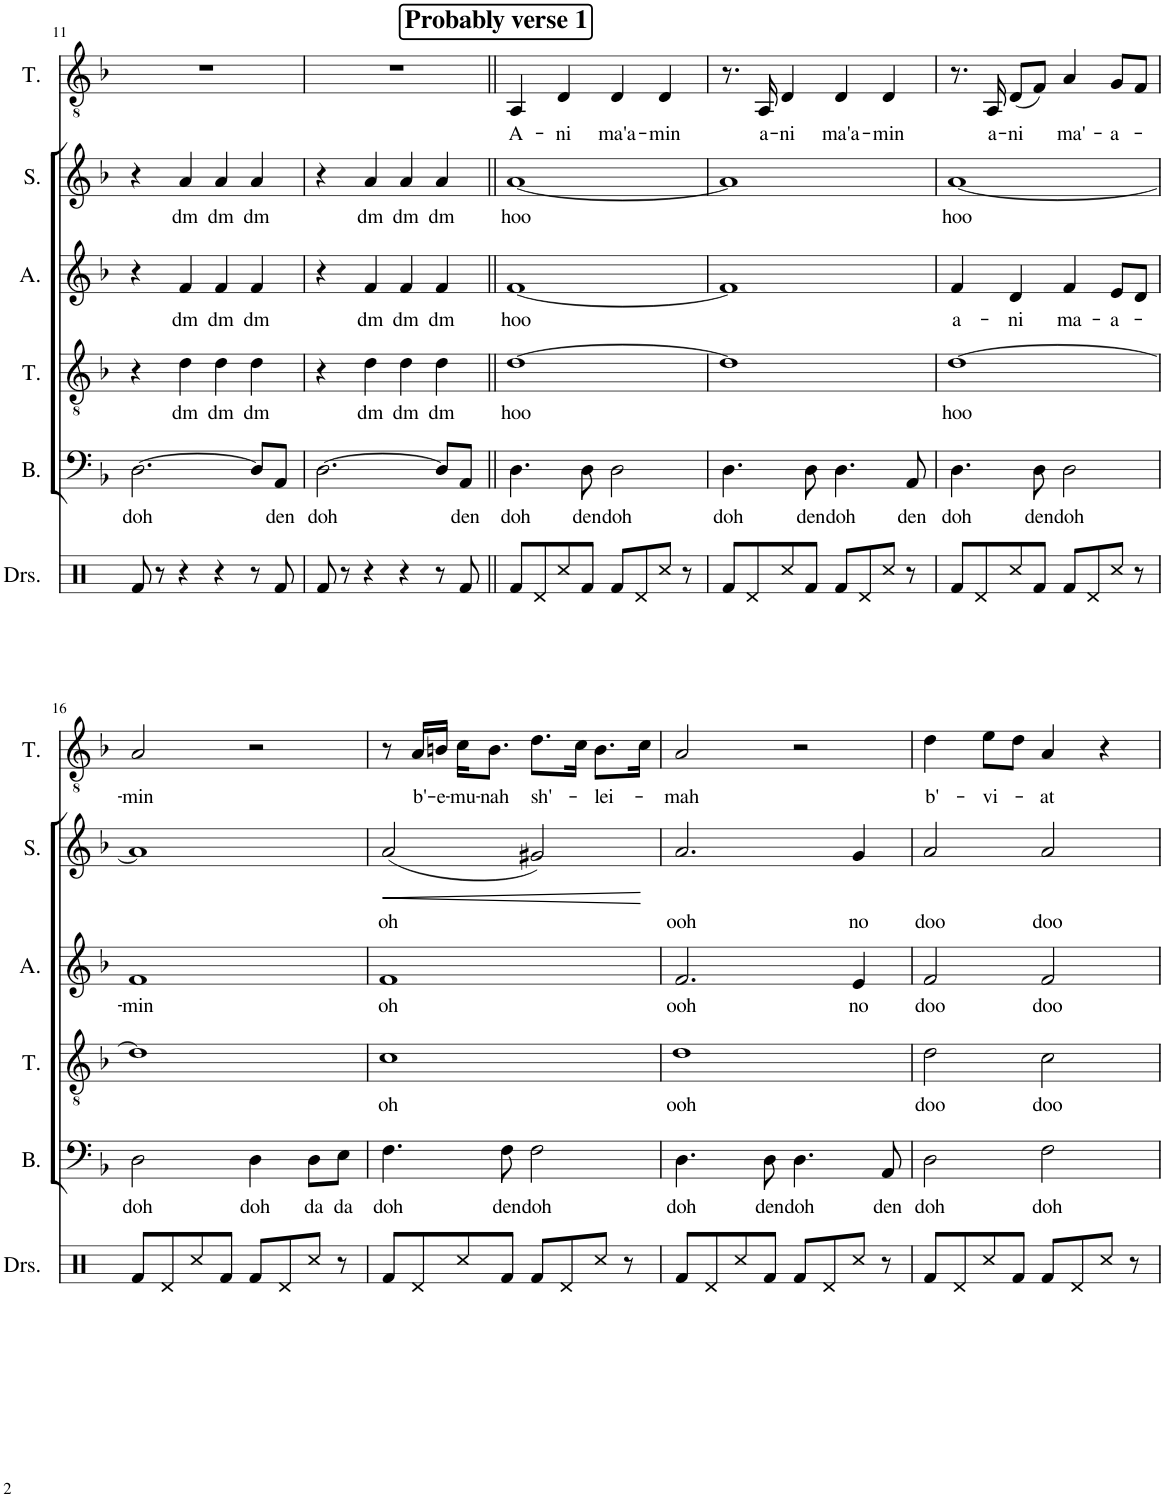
**kern	**kern	**text	**kern	**text	**kern	**text	**kern	**text	**dynam	**kern	**text
*part6	*part5	*part5	*part4	*part4	*part3	*part3	*part2	*part2	*part2	*part1	*part1
*staff6	*staff5	*staff5	*staff4	*staff4	*staff3	*staff3	*staff2	*staff2	*staff2	*staff1	*staff1
*I"Drumset	*I"Bass	*	*I"Tenor	*	*I"Alto	*	*I"Soprano	*	*	*I"Tenor	*
*I'Drs.	*I'B.	*	*I'T.	*	*I'A.	*	*I'S.	*	*	*I'T.	*
!!LO:PB:g=z
*clefX	*clefF4	*	*clefGv2	*	*clefG2	*	*clefG2	*	*	*clefGv2	*
*k[]	*k[b-]	*	*k[b-]	*	*k[b-]	*	*k[b-]	*	*	*k[b-]	*
*M4/4	*M4/4	*	*M4/4	*	*M4/4	*	*M4/4	*	*	*M4/4	*
=11	=11	=11	=11	=11	=11	=11	=11	=11	=11	=11	=11
!	!	!LO:LY:b	!	!	!	!	!	!	!	!	!
8Rf/	[2.D\	doh	4r	.	4r	.	4r	.	.	1r	.
8r	.	.	.	.	.	.	.	.	.	.	.
!	!	!	!	!LO:LY:b	!	!LO:LY:b	!	!LO:LY:b	!	!	!
4r	.	.	4d\	dm	4f/	dm	4a/	dm	.	.	.
!	!	!	!	!LO:LY:b	!	!LO:LY:b	!	!LO:LY:b	!	!	!
4r	.	.	4d\	dm	4f/	dm	4a/	dm	.	.	.
!	!	!	!	!LO:LY:b	!	!LO:LY:b	!	!LO:LY:b	!	!	!
8r	8D/L]	.	4d\	dm	4f/	dm	4a/	dm	.	.	.
!	!	!LO:LY:b	!	!	!	!	!	!	!	!	!
8Rf/	8AA/J	den	.	.	.	.	.	.	.	.	.
=12	=12	=12	=12	=12	=12	=12	=12	=12	=12	=12	=12
!	!	!LO:LY:b	!	!	!	!	!	!	!	!	!
8Rf/	[2.D\	doh	4r	.	4r	.	4r	.	.	1r	.
8r	.	.	.	.	.	.	.	.	.	.	.
!	!	!	!	!LO:LY:b	!	!LO:LY:b	!	!LO:LY:b	!	!	!
4r	.	.	4d\	dm	4f/	dm	4a/	dm	.	.	.
!	!	!	!	!LO:LY:b	!	!LO:LY:b	!	!LO:LY:b	!	!	!
4r	.	.	4d\	dm	4f/	dm	4a/	dm	.	.	.
!	!	!	!	!LO:LY:b	!	!LO:LY:b	!	!LO:LY:b	!	!	!
8r	8D/L]	.	4d\	dm	4f/	dm	4a/	dm	.	.	.
!	!	!LO:LY:b	!	!	!	!	!	!	!	!	!
8Rf/	8AA/J	den	.	.	.	.	.	.	.	.	.
!!LO:REH:place=s1:a:B:cj:fs=14:t=Probably verse 1
=13||	=13||	=13||	=13||	=13||	=13||	=13||	=13||	=13||	=13||	=13||	=13||
!	!	!LO:LY:b	!	!LO:LY:b	!	!LO:LY:b	!	!LO:LY:b	!	!	!LO:LY:b
8Rf/L	4.D\	doh	[1d	hoo	[1f	hoo	[1a	hoo	.	4AA/	A-
8Rd/	.	.	.	.	.	.	.	.	.	.	.
!	!	!	!	!	!	!	!	!	!	!	!LO:LY:b
8Rcc/	.	.	.	.	.	.	.	.	.	4D/	-ni
!	!	!LO:LY:b	!	!	!	!	!	!	!	!	!
8Rf/J	8D\	den	.	.	.	.	.	.	.	.	.
!	!	!LO:LY:b	!	!	!	!	!	!	!	!	!LO:LY:b
8Rf/L	2D\	doh	.	.	.	.	.	.	.	4D/	ma'a-
8Rd/	.	.	.	.	.	.	.	.	.	.	.
!	!	!	!	!	!	!	!	!	!	!	!LO:LY:b
8Rcc/J	.	.	.	.	.	.	.	.	.	4D/	-min
8r	.	.	.	.	.	.	.	.	.	.	.
=14	=14	=14	=14	=14	=14	=14	=14	=14	=14	=14	=14
!	!	!LO:LY:b	!	!	!	!	!	!	!	!	!
8Rf/L	4.D\	doh	1d]	.	1f]	.	1a]	.	.	8.r	.
8Rd/	.	.	.	.	.	.	.	.	.	.	.
!	!	!	!	!	!	!	!	!	!	!	!LO:LY:b
.	.	.	.	.	.	.	.	.	.	16AA/	a-
!	!	!	!	!	!	!	!	!	!	!	!LO:LY:b
8Rcc/	.	.	.	.	.	.	.	.	.	4D/	-ni
!	!	!LO:LY:b	!	!	!	!	!	!	!	!	!
8Rf/J	8D\	den	.	.	.	.	.	.	.	.	.
!	!	!LO:LY:b	!	!	!	!	!	!	!	!	!LO:LY:b
8Rf/L	4.D\	doh	.	.	.	.	.	.	.	4D/	ma'a-
8Rd/	.	.	.	.	.	.	.	.	.	.	.
!	!	!	!	!	!	!	!	!	!	!	!LO:LY:b
8Rcc/J	.	.	.	.	.	.	.	.	.	4D/	-min
!	!	!LO:LY:b	!	!	!	!	!	!	!	!	!
8r	8AA/	den	.	.	.	.	.	.	.	.	.
=15	=15	=15	=15	=15	=15	=15	=15	=15	=15	=15	=15
!	!	!LO:LY:b	!	!LO:LY:b	!	!LO:LY:b	!	!LO:LY:b	!	!	!
8Rf/L	4.D\	doh	[1d	hoo	4f/	a-	[1a	hoo	.	8.r	.
8Rd/	.	.	.	.	.	.	.	.	.	.	.
!	!	!	!	!	!	!	!	!	!	!	!LO:LY:b
.	.	.	.	.	.	.	.	.	.	16AA/	a-
!	!	!	!	!	!	!LO:LY:b	!	!	!	!	!LO:LY:b
8Rcc/	.	.	.	.	4d/	-ni	.	.	.	(8D/L	-ni
!	!	!LO:LY:b	!	!	!	!	!	!	!	!	!
8Rf/J	8D\	den	.	.	.	.	.	.	.	8F/J)	.
!	!	!LO:LY:b	!	!	!	!LO:LY:b	!	!	!	!	!LO:LY:b
8Rf/L	2D\	doh	.	.	4f/	ma-	.	.	.	4A/	ma'-
8Rd/	.	.	.	.	.	.	.	.	.	.	.
!	!	!	!	!	!	!LO:LY:b	!	!	!	!	!LO:LY:b
8Rcc/J	.	.	.	.	8e/L	-a-	.	.	.	8G/L	-a-
8r	.	.	.	.	8d/J	.	.	.	.	8F/J	.
!!LO:LB:g=z
=16	=16	=16	=16	=16	=16	=16	=16	=16	=16	=16	=16
!	!	!LO:LY:b	!	!	!	!LO:LY:b	!	!	!	!	!LO:LY:b
8Rf/L	2D\	doh	1d]	.	1f	-min	1a]	.	.	2A/	-min
8Rd/	.	.	.	.	.	.	.	.	.	.	.
8Rcc/	.	.	.	.	.	.	.	.	.	.	.
8Rf/J	.	.	.	.	.	.	.	.	.	.	.
!	!	!LO:LY:b	!	!	!	!	!	!	!	!	!
8Rf/L	4D\	doh	.	.	.	.	.	.	.	2r	.
8Rd/	.	.	.	.	.	.	.	.	.	.	.
!	!	!LO:LY:b	!	!	!	!	!	!	!	!	!
8Rcc/J	8D\L	da	.	.	.	.	.	.	.	.	.
!	!	!LO:LY:b	!	!	!	!	!	!	!	!	!
8r	8E\J	da	.	.	.	.	.	.	.	.	.
=17	=17	=17	=17	=17	=17	=17	=17	=17	=17	=17	=17
!	!	!LO:LY:b	!	!LO:LY:b	!	!LO:LY:b	!	!LO:LY:b	!LO:HP:b	!	!
8Rf/L	4.F\	doh	1c	oh	1f	oh	(2a/	oh	<	8r	.
!	!	!	!	!	!	!	!	!	!	!	!LO:LY:b
8Rd/	.	.	.	.	.	.	.	.	.	16A/LL	b'-
!	!	!	!	!	!	!	!	!	!	!	!LO:LY:b
.	.	.	.	.	.	.	.	.	.	16Bn/JJ	-e-
!	!	!	!	!	!	!	!	!	!	!	!LO:LY:b
8Rcc/	.	.	.	.	.	.	.	.	.	16c\KL	-mu-
!	!	!	!	!	!	!	!	!	!	!	!LO:LY:b
.	.	.	.	.	.	.	.	.	.	8.B\J	-nah
!	!	!LO:LY:b	!	!	!	!	!	!	!	!	!
8Rf/J	8F\	den	.	.	.	.	.	.	.	.	.
!	!	!LO:LY:b	!	!	!	!	!	!	!	!	!LO:LY:b
8Rf/L	2F\	doh	.	.	.	.	2g#X/)	.	.	8.d\L	sh'-
8Rd/	.	.	.	.	.	.	.	.	.	.	.
.	.	.	.	.	.	.	.	.	.	16c\Jk	.
!	!	!	!	!	!	!	!	!	!	!	!LO:LY:b
8Rcc/J	.	.	.	.	.	.	.	.	.	8.B\L	-lei-
8r	.	.	.	.	.	.	.	.	.	.	.
.	.	.	.	.	.	.	.	.	.	16c\Jk	.
.	.	.	.	.	.	.	.	.	[	.	.
=18	=18	=18	=18	=18	=18	=18	=18	=18	=18	=18	=18
!	!	!LO:LY:b	!	!LO:LY:b	!	!LO:LY:b	!	!LO:LY:b	!	!	!LO:LY:b
8Rf/L	4.D\	doh	1d	ooh	2.f/	ooh	2.a/	ooh	.	2A/	-mah
8Rd/	.	.	.	.	.	.	.	.	.	.	.
8Rcc/	.	.	.	.	.	.	.	.	.	.	.
!	!	!LO:LY:b	!	!	!	!	!	!	!	!	!
8Rf/J	8D\	den	.	.	.	.	.	.	.	.	.
!	!	!LO:LY:b	!	!	!	!	!	!	!	!	!
8Rf/L	4.D\	doh	.	.	.	.	.	.	.	2r	.
8Rd/	.	.	.	.	.	.	.	.	.	.	.
!	!	!	!	!	!	!LO:LY:b	!	!LO:LY:b	!	!	!
8Rcc/J	.	.	.	.	4e/	no	4g/	no	.	.	.
!	!	!LO:LY:b	!	!	!	!	!	!	!	!	!
8r	8AA/	den	.	.	.	.	.	.	.	.	.
=19	=19	=19	=19	=19	=19	=19	=19	=19	=19	=19	=19
!	!	!LO:LY:b	!	!LO:LY:b	!	!LO:LY:b	!	!LO:LY:b	!	!	!LO:LY:b
8Rf/L	2D\	doh	2d\	doo	2f/	doo	2a/	doo	.	4d\	b'-
8Rd/	.	.	.	.	.	.	.	.	.	.	.
!	!	!	!	!	!	!	!	!	!	!	!LO:LY:b
8Rcc/	.	.	.	.	.	.	.	.	.	8e\L	-vi-
8Rf/J	.	.	.	.	.	.	.	.	.	8d\J	.
!	!	!LO:LY:b	!	!LO:LY:b	!	!LO:LY:b	!	!LO:LY:b	!	!	!LO:LY:b
8Rf/L	2F\	doh	2c\	doo	2f/	doo	2a/	doo	.	4A/	-at
8Rd/	.	.	.	.	.	.	.	.	.	.	.
8Rcc/J	.	.	.	.	.	.	.	.	.	4r	.
8r	.	.	.	.	.	.	.	.	.	.	.
=	=	=	=	=	=	=	=	=	=	=	=
*-	*-	*-	*-	*-	*-	*-	*-	*-	*-	*-	*-
